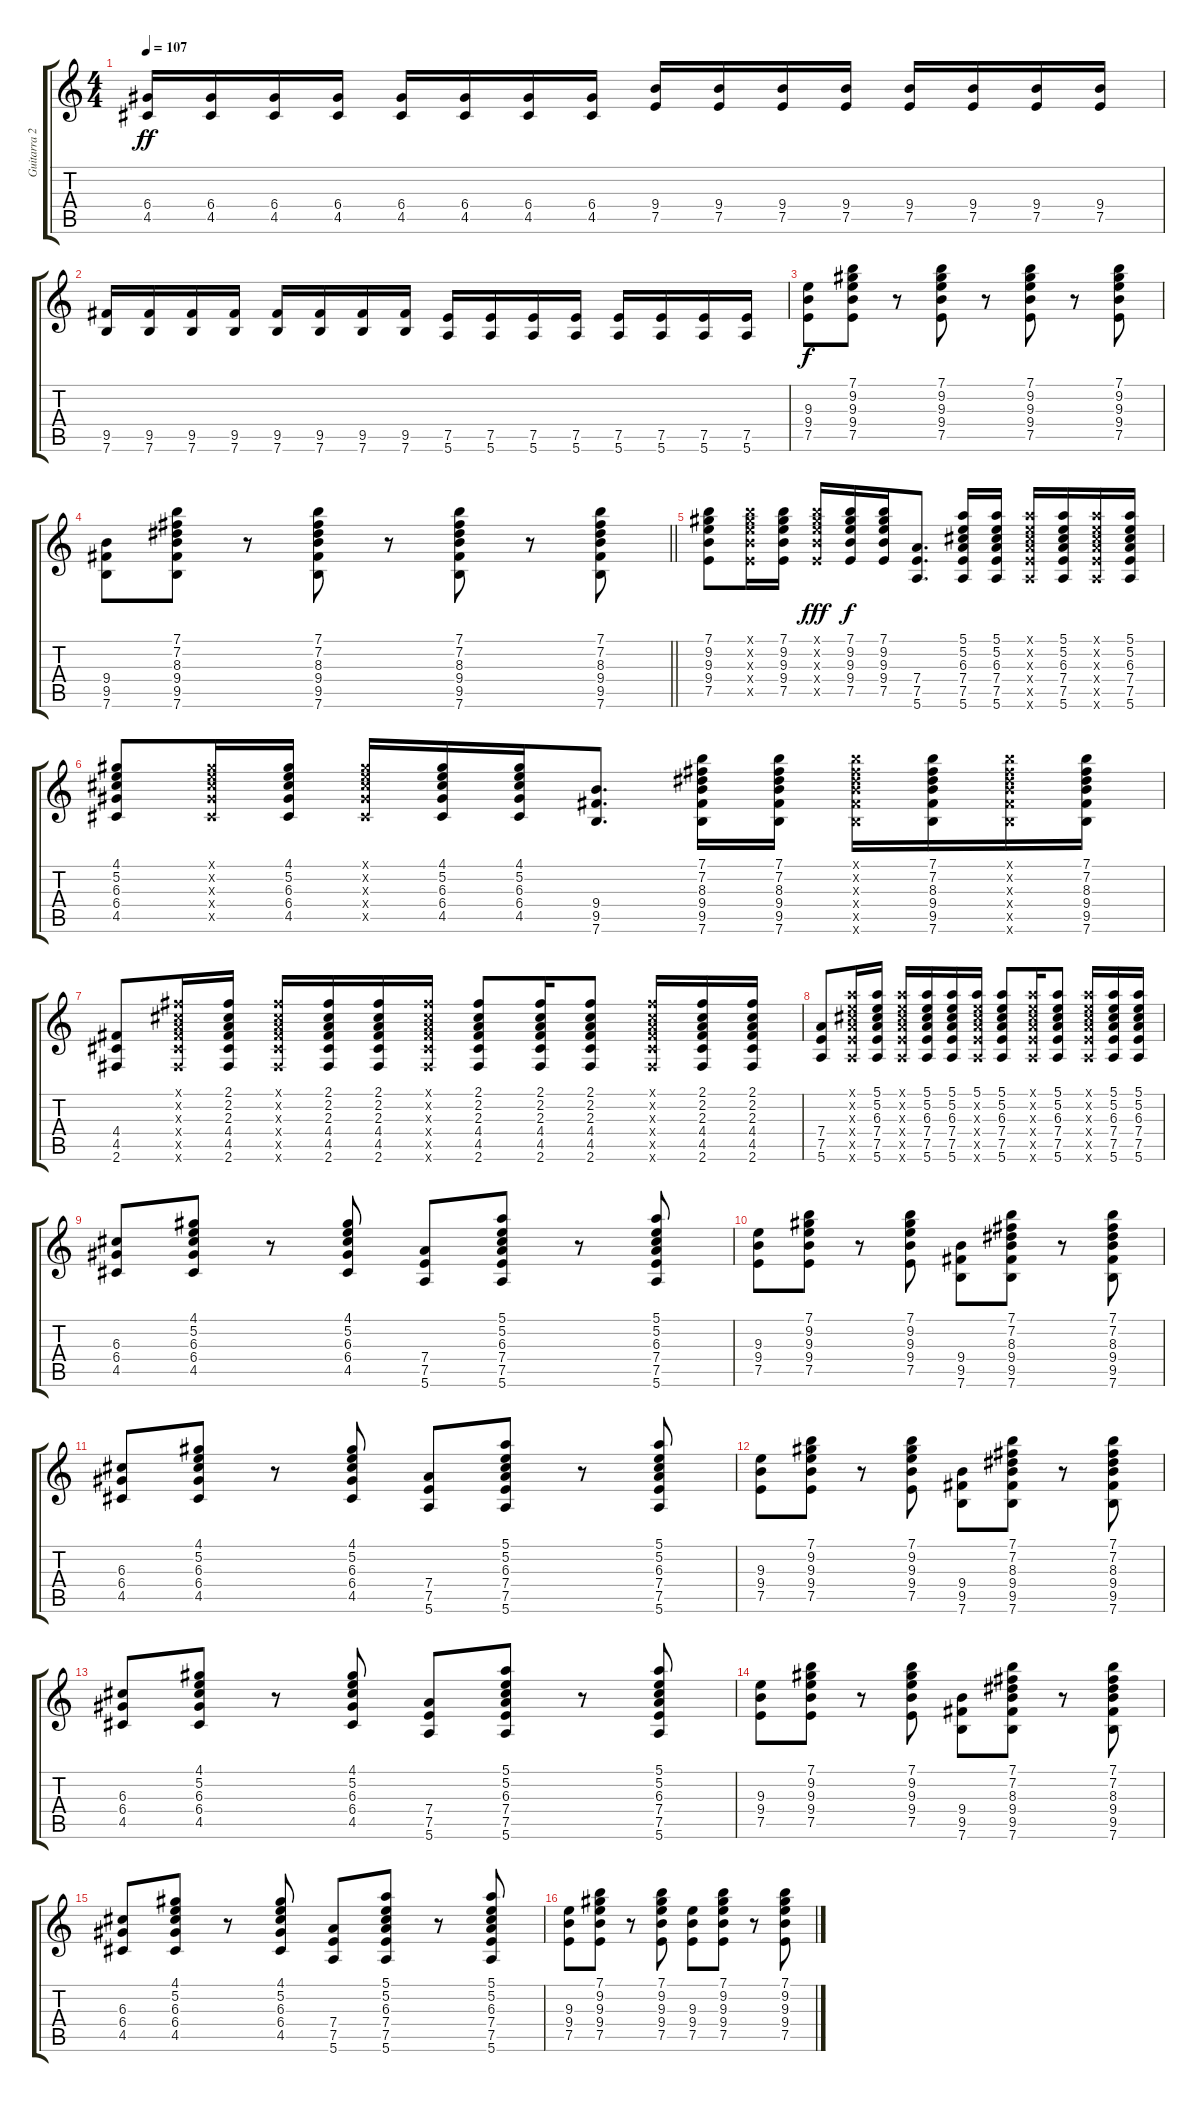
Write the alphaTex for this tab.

\track ("Guitarra 2" "Guitarra 2") {instrument electricguitarjazz}
\staff {score tabs}
\tuning (E4 B3 G3 D3 A2 E2) {hide}
\ts (4 4)
\tempo 107
\clef g2
\ks c
(6.4 4.5).16{dy ff} (6.4 4.5).16 (6.4 4.5).16 (6.4 4.5).16 (6.4 4.5).16 (6.4 4.5).16 (6.4 4.5).16 (6.4 4.5).16 (9.4 7.5).16 (9.4 7.5).16 (9.4 7.5).16 (9.4 7.5).16 (9.4 7.5).16 (9.4 7.5).16 (9.4 7.5).16 (9.4 7.5).16 |
(9.5 7.6).16 (9.5 7.6).16 (9.5 7.6).16 (9.5 7.6).16 (9.5 7.6).16 (9.5 7.6).16 (9.5 7.6).16 (9.5 7.6).16 (7.5 5.6).16 (7.5 5.6).16 (7.5 5.6).16 (7.5 5.6).16 (7.5 5.6).16 (7.5 5.6).16 (7.5 5.6).16 (7.5 5.6).16 |
(9.3 9.4 7.5).8{dy f} (7.1 9.2 9.3 9.4 7.5).8 r.8 (7.1 9.2 9.3 9.4 7.5).8 r.8 (7.1 9.2 9.3 9.4 7.5).8 r.8 (7.1 9.2 9.3 9.4 7.5).8 |
\barLineRight lightlight
(9.4 9.5 7.6).8 (7.1 7.2 8.3 9.4 9.5 7.6).8 r.8 (7.1 7.2 8.3 9.4 9.5 7.6).8 r.8 (7.1 7.2 8.3 9.4 9.5 7.6).8 r.8 (7.1 7.2 8.3 9.4 9.5 7.6).8 |
(7.1 9.2 9.3 9.4 7.5).8 (7.1{x} 9.2{x} 9.3{x} 9.4{x} 7.5{x}).16 (7.1 9.2 9.3 9.4 7.5).16 (7.1{x} 9.2{x} 9.3{x} 9.4{x} 7.5{x}).16{dy fff} (7.1 9.2 9.3 9.4 7.5).16{dy f} (7.1 9.2 9.3 9.4 7.5).16 (7.4 7.5 5.6).8{d} (5.1 5.2 6.3 7.4 7.5 5.6).16 (5.1 5.2 6.3 7.4 7.5 5.6).16 (5.1{x} 5.2{x} 6.3{x} 7.4{x} 7.5{x} 5.6{x}).16 (5.1 5.2 6.3 7.4 7.5 5.6).16 (5.1{x} 5.2{x} 6.3{x} 7.4{x} 7.5{x} 5.6{x}).16 (5.1 5.2 6.3 7.4 7.5 5.6).16 |
(4.1 5.2 6.3 6.4 4.5).8 (4.1{x} 5.2{x} 6.3{x} 6.4{x} 4.5{x}).16 (4.1 5.2 6.3 6.4 4.5).16 (4.1{x} 5.2{x} 6.3{x} 6.4{x} 4.5{x}).16 (4.1 5.2 6.3 6.4 4.5).16 (4.1 5.2 6.3 6.4 4.5).16 (9.4 9.5 7.6).8{d} (7.1 7.2 8.3 9.4 9.5 7.6).16 (7.1 7.2 8.3 9.4 9.5 7.6).16 (7.1{x} 7.2{x} 8.3{x} 9.4{x} 9.5{x} 7.6{x}).16 (7.1 7.2 8.3 9.4 9.5 7.6).16 (7.1{x} 7.2{x} 8.3{x} 9.4{x} 9.5{x} 7.6{x}).16 (7.1 7.2 8.3 9.4 9.5 7.6).16 |
(4.4 4.5 2.6).8 (2.1{x} 2.2{x} 2.3{x} 4.4{x} 4.5{x} 2.6{x}).16 (2.1 2.2 2.3 4.4 4.5 2.6).16 (2.1{x} 2.2{x} 2.3{x} 4.4{x} 4.5{x} 2.6{x}).16 (2.1 2.2 2.3 4.4 4.5 2.6).16 (2.1 2.2 2.3 4.4 4.5 2.6).16 (2.1{x} 2.2{x} 2.3{x} 4.4{x} 4.5{x} 2.6{x}).16 (2.1 2.2 2.3 4.4 4.5 2.6).8 (2.1 2.2 2.3 4.4 4.5 2.6).16 (2.1 2.2 2.3 4.4 4.5 2.6).8 (2.1{x} 2.2{x} 2.3{x} 4.4{x} 4.5{x} 2.6{x}).16 (2.1 2.2 2.3 4.4 4.5 2.6).16 (2.1 2.2 2.3 4.4 4.5 2.6).16 |
(7.4 7.5 5.6).8 (5.1{x} 5.2{x} 6.3{x} 7.4{x} 7.5{x} 5.6{x}).16 (5.1 5.2 6.3 7.4 7.5 5.6).16 (5.1{x} 5.2{x} 6.3{x} 7.4{x} 7.5{x} 5.6{x}).16 (5.1 5.2 6.3 7.4 7.5 5.6).16 (5.1 5.2 6.3 7.4 7.5 5.6).16 (5.1 5.2{x} 6.3{x} 7.4{x} 7.5{x} 5.6{x}).16 (5.1 5.2 6.3 7.4 7.5 5.6).8 (5.1{x} 5.2{x} 6.3{x} 7.4{x} 7.5{x} 5.6{x}).16 (5.1 5.2 6.3 7.4 7.5 5.6).8 (5.1{x} 5.2{x} 6.3{x} 7.4{x} 7.5{x} 5.6{x}).16 (5.1 5.2 6.3 7.4 7.5 5.6).16 (5.1 5.2 6.3 7.4 7.5 5.6).16 |
(6.3 6.4 4.5).8 (4.1 5.2 6.3 6.4 4.5).8 r.8 (4.1 5.2 6.3 6.4 4.5).8 (7.4 7.5 5.6).8 (5.1 5.2 6.3 7.4 7.5 5.6).8 r.8 (5.1 5.2 6.3 7.4 7.5 5.6).8 |
(9.3 9.4 7.5).8 (7.1 9.2 9.3 9.4 7.5).8 r.8 (7.1 9.2 9.3 9.4 7.5).8 (9.4 9.5 7.6).8 (7.1 7.2 8.3 9.4 9.5 7.6).8 r.8 (7.1 7.2 8.3 9.4 9.5 7.6).8 |
(6.3 6.4 4.5).8 (4.1 5.2 6.3 6.4 4.5).8 r.8 (4.1 5.2 6.3 6.4 4.5).8 (7.4 7.5 5.6).8 (5.1 5.2 6.3 7.4 7.5 5.6).8 r.8 (5.1 5.2 6.3 7.4 7.5 5.6).8 |
(9.3 9.4 7.5).8 (7.1 9.2 9.3 9.4 7.5).8 r.8 (7.1 9.2 9.3 9.4 7.5).8 (9.4 9.5 7.6).8 (7.1 7.2 8.3 9.4 9.5 7.6).8 r.8 (7.1 7.2 8.3 9.4 9.5 7.6).8 |
(6.3 6.4 4.5).8 (4.1 5.2 6.3 6.4 4.5).8 r.8 (4.1 5.2 6.3 6.4 4.5).8 (7.4 7.5 5.6).8 (5.1 5.2 6.3 7.4 7.5 5.6).8 r.8 (5.1 5.2 6.3 7.4 7.5 5.6).8 |
(9.3 9.4 7.5).8 (7.1 9.2 9.3 9.4 7.5).8 r.8 (7.1 9.2 9.3 9.4 7.5).8 (9.4 9.5 7.6).8 (7.1 7.2 8.3 9.4 9.5 7.6).8 r.8 (7.1 7.2 8.3 9.4 9.5 7.6).8 |
(6.3 6.4 4.5).8 (4.1 5.2 6.3 6.4 4.5).8 r.8 (4.1 5.2 6.3 6.4 4.5).8 (7.4 7.5 5.6).8 (5.1 5.2 6.3 7.4 7.5 5.6).8 r.8 (5.1 5.2 6.3 7.4 7.5 5.6).8 |
(9.3 9.4 7.5).8 (7.1 9.2 9.3 9.4 7.5).8 r.8 (7.1 9.2 9.3 9.4 7.5).8 (9.3 9.4 7.5).8 (7.1 9.2 9.3 9.4 7.5).8 r.8 (7.1 9.2 9.3 9.4 7.5).8
